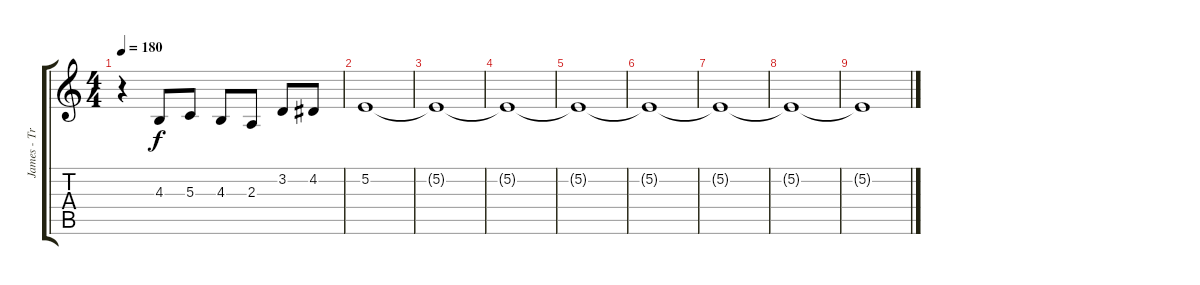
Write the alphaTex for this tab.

\track ("James - Trombone" "James - Tr") {instrument trombone}
\staff {score tabs}
\tuning (E4 B3 G3 D3 A2 E2) {hide}
\ts (4 4)
\tempo 180
\clef g2
\ks c
r.4{dy f} 4.3.8 5.3.8 4.3.8 2.3.8 3.2.8 4.2.8 |
5.2.1 |
5.2{t}.1 |
5.2{t}.1 |
5.2{t}.1 |
5.2{t}.1 |
5.2{t}.1 |
5.2{t}.1 |
5.2{t}.1
